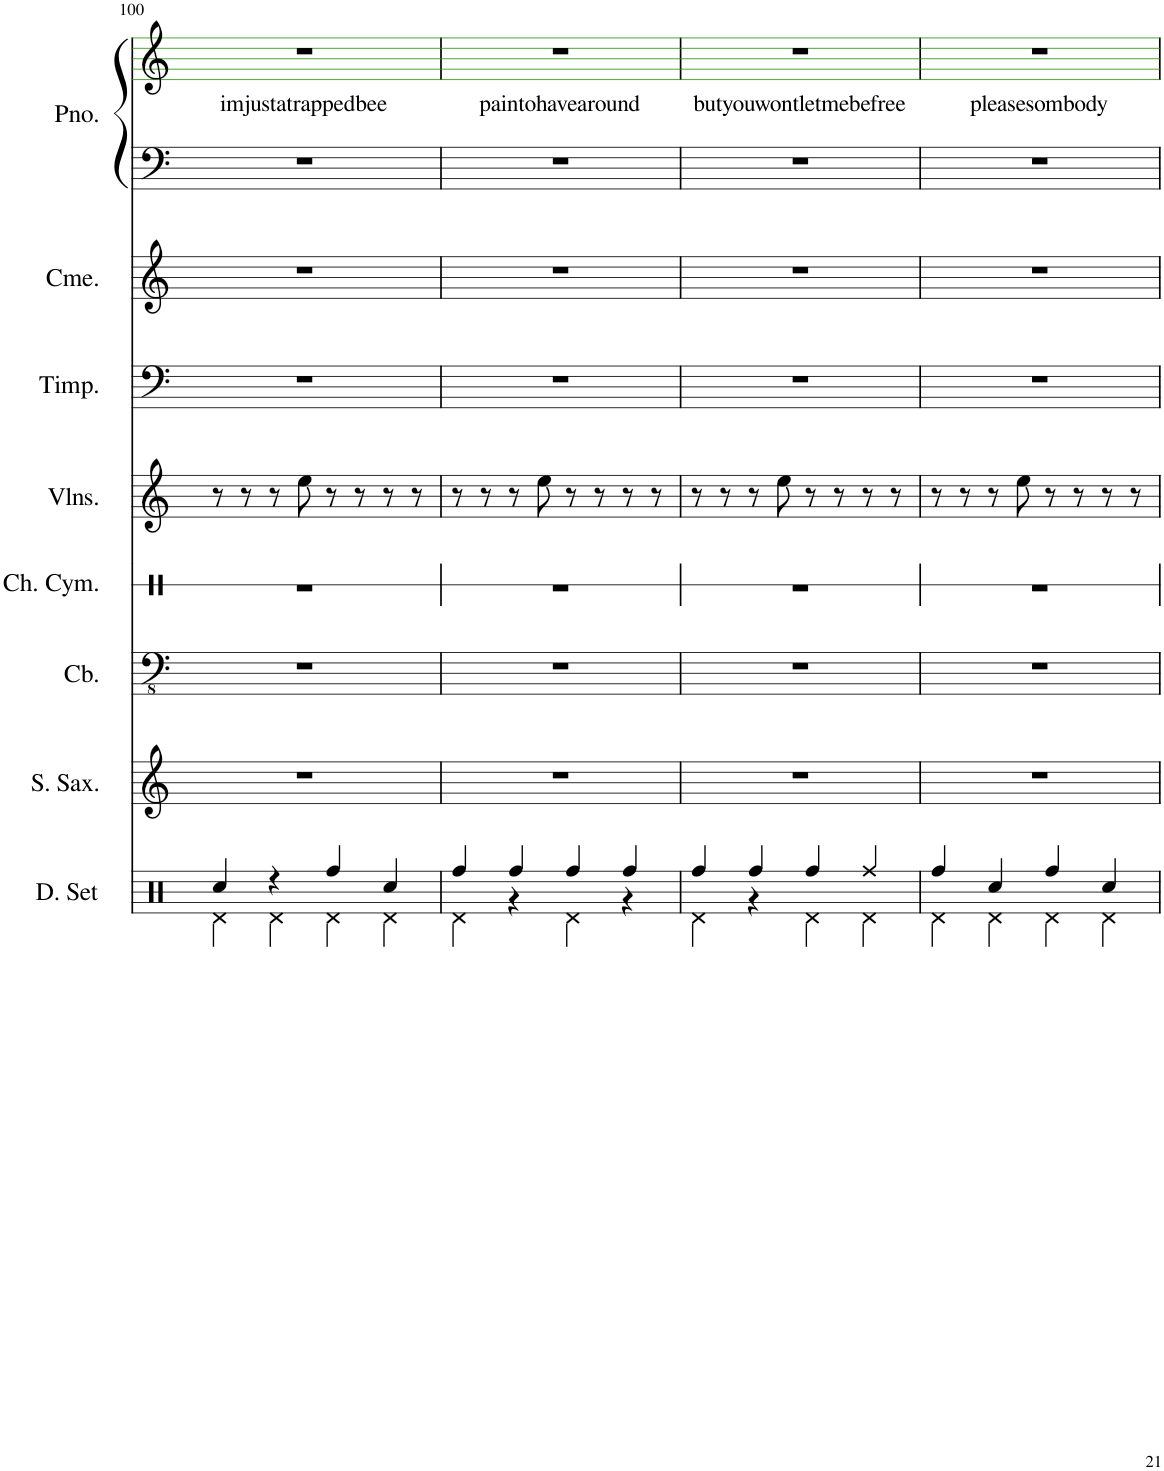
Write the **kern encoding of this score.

**kern	**kern	**kern	**kern	**kern	**kern	**kern	**kern	**kern	**text
*part8	*part7	*part6	*part5	*part4	*part3	*part2	*part1	*part1	*part1
*staff9	*staff8	*staff7	*staff6	*staff5	*staff4	*staff3	*staff2	*staff1	*staff1
*I"Drumset	*I"Soprano Saxophone	*I"Contrabass	*I"Chinese Cymbal	*I"Violins	*I"Timpani	*I"Chimes	*I"Grand Piano	*	*
*I'D. Set	*I'S. Sax.	*I'Cb.	*I'Ch. Cym.	*I'Vlns.	*I'Timp.	*I'Cme.	*I'Pno.	*	*
!!LO:PB:g=z
*clefX	*clefG2	*clefFv4	*clefX	*clefG2	*clefF4	*clefG2	*clefF4	*clefG2	*
*	*ITrd1c2	*ITrd7c12	*	*	*	*	*	*	*
*k[]	*k[]	*k[]	*k[]	*k[]	*k[]	*k[]	*k[]	*k[]	*
*M4/4	*M4/4	*M4/4	*M4/4	*M4/4	*M4/4	*M4/4	*M4/4	*M4/4	*
=100	=100	=100	=100	=100	=100	=100	=100	=100	=100
*^	*	*	*	*	*	*	*	*	*
!	!	!	!	!	!	!	!	!	!	!LO:LY:b
4Rcc/	4Rd\	1r	1r	1r	8r	1r	1r	1r	1r	imjustatrappedbee
.	.	.	.	.	8r	.	.	.	.	.
4r	4Rd\	.	.	.	8r	.	.	.	.	.
.	.	.	.	.	8ee\	.	.	.	.	.
4Rff/	4Rd\	.	.	.	8r	.	.	.	.	.
.	.	.	.	.	8r	.	.	.	.	.
4Rcc/	4Rd\	.	.	.	8r	.	.	.	.	.
.	.	.	.	.	8r	.	.	.	.	.
=101	=101	=101	=101	=101	=101	=101	=101	=101	=101	=101
!	!	!	!	!	!	!	!	!	!	!LO:LY:b
4Rff/	4Rd\	1r	1r	1r	8r	1r	1r	1r	1r	paintohavearound
.	.	.	.	.	8r	.	.	.	.	.
4Rff/	4r	.	.	.	8r	.	.	.	.	.
.	.	.	.	.	8ee\	.	.	.	.	.
4Rff/	4Rd\	.	.	.	8r	.	.	.	.	.
.	.	.	.	.	8r	.	.	.	.	.
4Rff/	4r	.	.	.	8r	.	.	.	.	.
.	.	.	.	.	8r	.	.	.	.	.
=102	=102	=102	=102	=102	=102	=102	=102	=102	=102	=102
!	!	!	!	!	!	!	!	!	!	!LO:LY:b
4Rff/	4Rd\	1r	1r	1r	8r	1r	1r	1r	1r	butyouwontletmebefree
.	.	.	.	.	8r	.	.	.	.	.
4Rff/	4r	.	.	.	8r	.	.	.	.	.
.	.	.	.	.	8ee\	.	.	.	.	.
4Rff/	4Rd\	.	.	.	8r	.	.	.	.	.
.	.	.	.	.	8r	.	.	.	.	.
4Rff/	4Rd\	.	.	.	8r	.	.	.	.	.
.	.	.	.	.	8r	.	.	.	.	.
=103	=103	=103	=103	=103	=103	=103	=103	=103	=103	=103
!	!	!	!	!	!	!	!	!	!	!LO:LY:b
4Rff/	4Rd\	1r	1r	1r	8r	1r	1r	1r	1r	pleasesombody
.	.	.	.	.	8r	.	.	.	.	.
4Rcc/	4Rd\	.	.	.	8r	.	.	.	.	.
.	.	.	.	.	8ee\	.	.	.	.	.
4Rff/	4Rd\	.	.	.	8r	.	.	.	.	.
.	.	.	.	.	8r	.	.	.	.	.
4Rcc/	4Rd\	.	.	.	8r	.	.	.	.	.
.	.	.	.	.	8r	.	.	.	.	.
*v	*v	*	*	*	*	*	*	*	*	*
=	=	=	=	=	=	=	=	=	=
*-	*-	*-	*-	*-	*-	*-	*-	*-	*-
